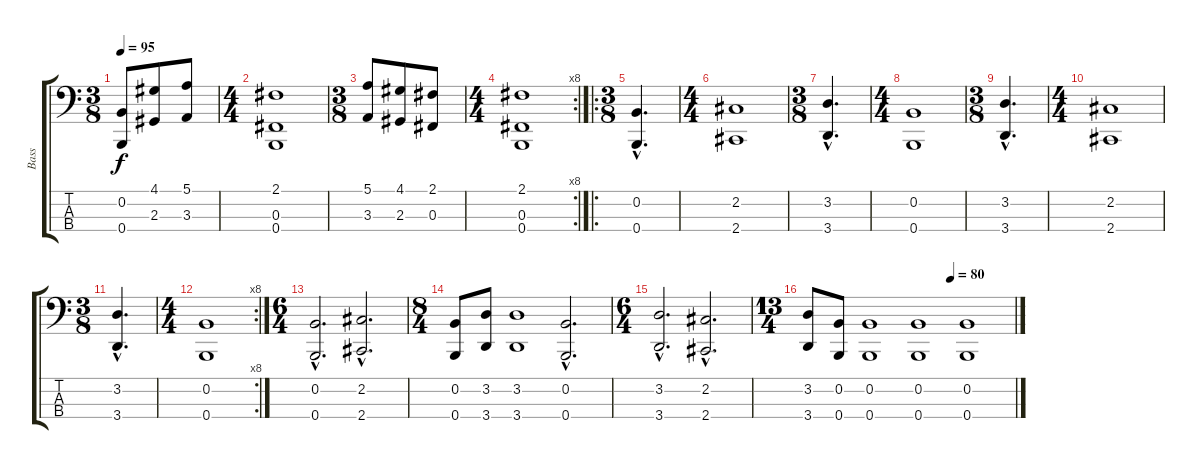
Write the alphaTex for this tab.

\track ("Bass" "Bass") {instrument electricbasspick}
\staff {score tabs}
\tuning (E2 B1 Gb1 B0) {hide}
\ts (3 8)
\tempo 95
\clef f4
\ks c
(0.2 0.4).8{dy f} (4.1 2.3).8 (5.1 3.3).8 |
\ts (4 4)
(2.1 0.3 0.4).1 |
\ts (3 8)
(5.1 3.3).8 (4.1 2.3).8 (2.1 0.3).8 |
\rc 8
\ts (4 4)
(2.1 0.3 0.4).1 |
\ro
\ts (3 8)
(0.2{hac} 0.4{hac}).4{d} |
\ts (4 4)
(2.2 2.4).1 |
\ts (3 8)
(3.2{hac} 3.4{hac}).4{d} |
\ts (4 4)
(0.2 0.4).1 |
\ts (3 8)
(3.2{hac} 3.4{hac}).4{d} |
\ts (4 4)
(2.2 2.4).1 |
\ts (3 8)
(3.2{hac} 3.4{hac}).4{d} |
\rc 8
\ts (4 4)
(0.2 0.4).1 |
\ts (6 4)
(0.2{hac} 0.4{hac}).2{d} (2.2{hac} 2.4{hac}).2{d} |
\ts (8 4)
(0.2 0.4).8 (3.2 3.4).8 (3.2 3.4).1 (0.2{hac} 0.4{hac}).2{d} |
\ts (6 4)
(3.2{hac} 3.4{hac}).2{d} (2.2{hac} 2.4{hac}).2{d} |
\ts (13 4)
\tempo (80 0.6923076923076923)
(3.2 3.4).8 (0.2 0.4).8 (0.2 0.4).1 (0.2 0.4).1 (0.2 0.4).1
